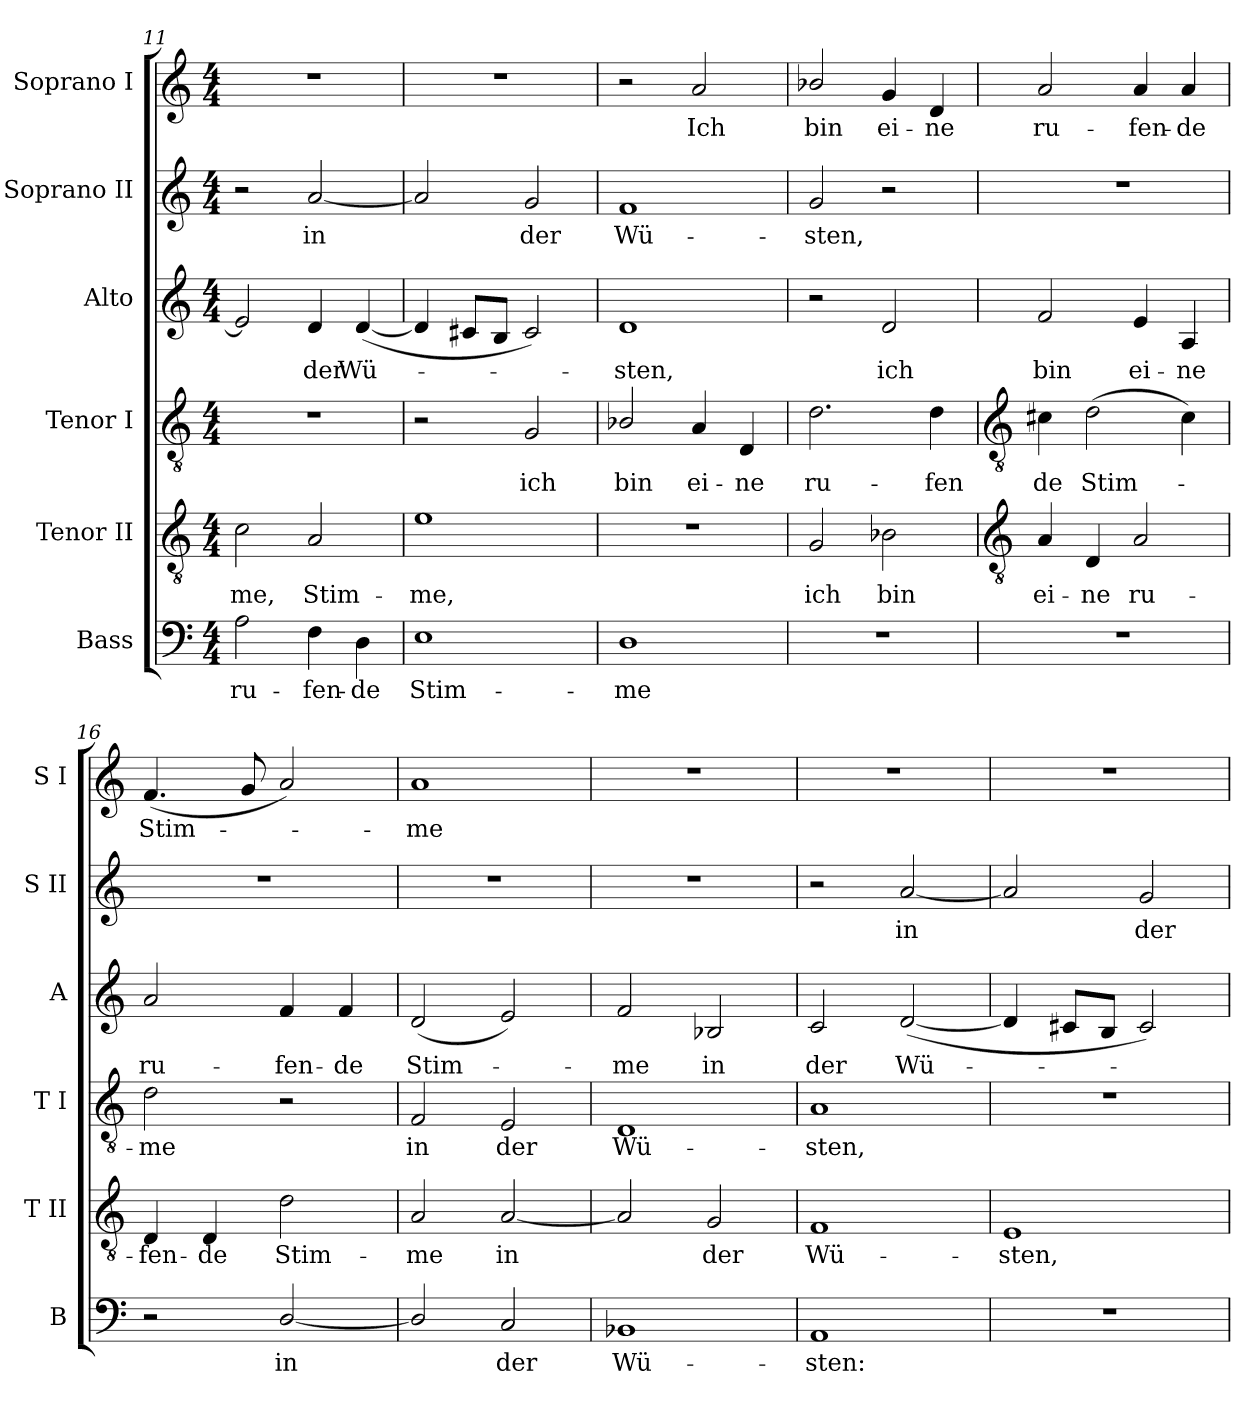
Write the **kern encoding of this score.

**kern	**text	**kern	**text	**kern	**text	**kern	**text	**kern	**text	**kern	**text
*part6	*part6	*part5	*part5	*part4	*part4	*part3	*part3	*part2	*part2	*part1	*part1
*staff6	*staff6	*staff5	*staff5	*staff4	*staff4	*staff3	*staff3	*staff2	*staff2	*staff1	*staff1
*I"Bass	*	*I"Tenor II	*	*I"Tenor I	*	*I"Alto	*	*I"Soprano II	*	*I"Soprano I	*
*I'B	*	*I'T II	*	*I'T I	*	*I'A	*	*I'S II	*	*I'S I	*
*clefF4	*	*clefGv2	*	*clefGv2	*	*clefG2	*	*clefG2	*	*clefG2	*
*k[]	*	*k[]	*	*k[]	*	*k[]	*	*k[]	*	*k[]	*
*C:	*	*C:	*	*C:	*	*C:	*	*C:	*	*C:	*
*M4/4	*	*M4/4	*	*M4/4	*	*M4/4	*	*M4/4	*	*M4/4	*
=11	=11	=11	=11	=11	=11	=11	=11	=11	=11	=11	=11
!	!LO:LY:b	!	!LO:LY:b	!	!	!	!	!	!	!	!
2A	ru-	2c	-me,	1r	.	2e]	.	2r	.	1r	.
!	!LO:LY:b	!	!LO:LY:b	!	!	!	!LO:LY:b	!	!LO:LY:b	!	!
4F	-fen-	2A	Stim-	.	.	4d	der	[2a	in	.	.
!	!LO:LY:b	!	!	!	!	!	!LO:LY:b	!	!	!	!
4D	-de	.	.	.	.	(<[4d	Wü-	.	.	.	.
=12	=12	=12	=12	=12	=12	=12	=12	=12	=12	=12	=12
!	!LO:LY:b	!	!LO:LY:b	!	!	!	!	!	!	!	!
1E	Stim-	1e	-me,	2r	.	4d]	.	2a]	.	1r	.
.	.	.	.	.	.	8c#XL	.	.	.	.	.
.	.	.	.	.	.	8BJ	.	.	.	.	.
!	!	!	!	!	!LO:LY:b	!	!	!	!LO:LY:b	!	!
.	.	.	.	2G	ich	2c#)	.	2g	der	.	.
=13	=13	=13	=13	=13	=13	=13	=13	=13	=13	=13	=13
!	!LO:LY:b	!	!	!	!LO:LY:b	!	!LO:LY:b	!	!LO:LY:b	!	!
1D	-me	1r	.	2B-X/	bin	1d	sten,	1f	Wü-	2r	.
!	!	!	!	!	!LO:LY:b	!	!	!	!	!	!LO:LY:b
.	.	.	.	4A	ei-	.	.	.	.	2a	Ich
!	!	!	!	!	!LO:LY:b	!	!	!	!	!	!
.	.	.	.	4D	-ne	.	.	.	.	.	.
=14	=14	=14	=14	=14	=14	=14	=14	=14	=14	=14	=14
!	!	!	!LO:LY:b	!	!LO:LY:b	!	!	!	!LO:LY:b	!	!LO:LY:b
1r	.	2G	ich	2.d	ru-	2r	.	2g	-sten,	2b-X/	bin
!	!	!	!LO:LY:b	!	!	!	!LO:LY:b	!	!	!	!LO:LY:b
.	.	2B-X	bin	.	.	2d	ich	2r	.	4g	ei-
!	!	!	!	!	!LO:LY:b	!	!	!	!	!	!LO:LY:b
.	.	.	.	4d	-fen	.	.	.	.	4d	-ne
!!LO:LB:g=z
=15	=15	=15	=15	=15	=15	=15	=15	=15	=15	=15	=15
*	*	*clefGv2	*	*clefGv2	*	*	*	*	*	*	*
!	!	!	!LO:LY:b	!	!LO:LY:b	!	!LO:LY:b	!	!	!	!LO:LY:b
1r	.	4A	ei-	4c#X	de	2f	bin	1r	.	2a	ru-
!	!	!	!LO:LY:b	!	!LO:LY:b	!	!	!	!	!	!
.	.	4D	-ne	(>2d	Stim-	.	.	.	.	.	.
!	!	!	!LO:LY:b	!	!	!	!LO:LY:b	!	!	!	!LO:LY:b
.	.	2A	ru-	.	.	4e	ei-	.	.	4a	-fen-
!	!	!	!	!	!	!	!LO:LY:b	!	!	!	!LO:LY:b
.	.	.	.	4c#)	.	4A	-ne	.	.	4a	-de
=16	=16	=16	=16	=16	=16	=16	=16	=16	=16	=16	=16
!	!	!	!LO:LY:b	!	!LO:LY:b	!	!LO:LY:b	!	!	!	!LO:LY:b
2r	.	4D	-fen-	2d	me	2a	ru-	1r	.	(<4.f	Stim-
!	!	!	!LO:LY:b	!	!	!	!	!	!	!	!
.	.	4D	-de	.	.	.	.	.	.	.	.
.	.	.	.	.	.	.	.	.	.	8g	.
!	!LO:LY:b	!	!LO:LY:b	!	!	!	!LO:LY:b	!	!	!	!
[2D/	in	2d	Stim-	2r	.	4f	-fen-	.	.	2a)	.
!	!	!	!	!	!	!	!LO:LY:b	!	!	!	!
.	.	.	.	.	.	4f	-de	.	.	.	.
=17	=17	=17	=17	=17	=17	=17	=17	=17	=17	=17	=17
!	!	!	!LO:LY:b	!	!LO:LY:b	!	!LO:LY:b	!	!	!	!LO:LY:b
2D/]	.	2A	-me	2F	in	(<2d	Stim-	1r	.	1a	me
!	!LO:LY:b	!	!LO:LY:b	!	!LO:LY:b	!	!	!	!	!	!
2C	der	[2A	in	2E	der	2e)	.	.	.	.	.
=18	=18	=18	=18	=18	=18	=18	=18	=18	=18	=18	=18
!	!LO:LY:b	!	!	!	!LO:LY:b	!	!LO:LY:b	!	!	!	!
1BB-X	Wü-	2A]	.	1D	Wü-	2f	me	1r	.	1r	.
!	!	!	!LO:LY:b	!	!	!	!LO:LY:b	!	!	!	!
.	.	2G	der	.	.	2B-X	in	.	.	.	.
=19	=19	=19	=19	=19	=19	=19	=19	=19	=19	=19	=19
!	!LO:LY:b	!	!LO:LY:b	!	!LO:LY:b	!	!LO:LY:b	!	!	!	!
1AA	-sten:	1F	Wü-	1A	-sten,	2c	der	2r	.	1r	.
!	!	!	!	!	!	!	!LO:LY:b	!	!LO:LY:b	!	!
.	.	.	.	.	.	(<[2d	Wü-	[2a	in	.	.
=20	=20	=20	=20	=20	=20	=20	=20	=20	=20	=20	=20
!	!	!	!LO:LY:b	!	!	!	!	!	!	!	!
1r	.	1E	-sten,	1r	.	4d]	.	2a]	.	1r	.
.	.	.	.	.	.	8c#XL	.	.	.	.	.
.	.	.	.	.	.	8BJ	.	.	.	.	.
!	!	!	!	!	!	!	!	!	!LO:LY:b	!	!
.	.	.	.	.	.	2c#)	.	2g	der	.	.
=	=	=	=	=	=	=	=	=	=	=	=
*-	*-	*-	*-	*-	*-	*-	*-	*-	*-	*-	*-
